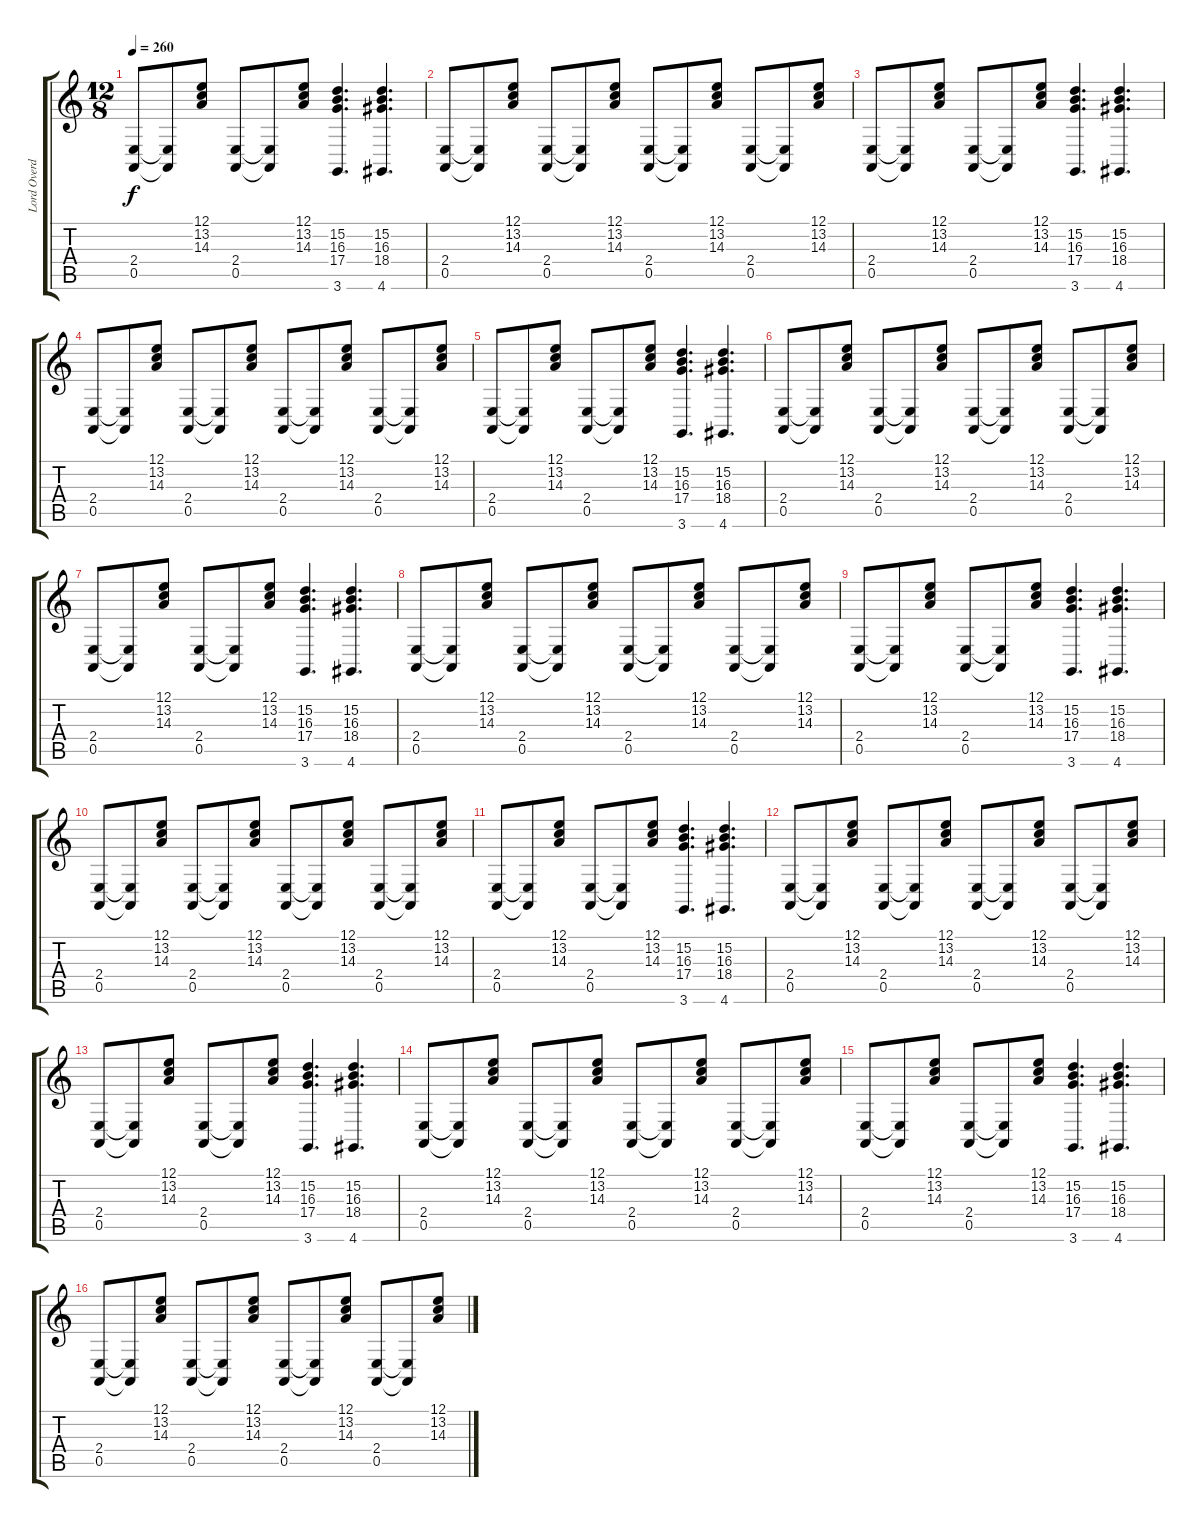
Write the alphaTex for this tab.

\track ("Lord Overdub" "Lord Overd") {instrument drawbarorgan}
\staff {score tabs}
\tuning (E4 B3 G3 D3 A2 E2) {hide}
\ts (12 8)
\tempo 260
\clef g2
\ks c
(2.4 0.5).8{dy f} (2.4{t} 0.5{t}).8 (12.1 13.2 14.3).8 (2.4 0.5).8 (2.4{t} 0.5{t}).8 (12.1 13.2 14.3).8 (15.2 16.3 17.4 3.6).4{d} (15.2 16.3 18.4 4.6).4{d} |
(2.4 0.5).8 (2.4{t} 0.5{t}).8 (12.1 13.2 14.3).8 (2.4 0.5).8 (2.4{t} 0.5{t}).8 (12.1 13.2 14.3).8 (2.4 0.5).8 (2.4{t} 0.5{t}).8 (12.1 13.2 14.3).8 (2.4 0.5).8 (2.4{t} 0.5{t}).8 (12.1 13.2 14.3).8 |
(2.4 0.5).8 (2.4{t} 0.5{t}).8 (12.1 13.2 14.3).8 (2.4 0.5).8 (2.4{t} 0.5{t}).8 (12.1 13.2 14.3).8 (15.2 16.3 17.4 3.6).4{d} (15.2 16.3 18.4 4.6).4{d} |
(2.4 0.5).8 (2.4{t} 0.5{t}).8 (12.1 13.2 14.3).8 (2.4 0.5).8 (2.4{t} 0.5{t}).8 (12.1 13.2 14.3).8 (2.4 0.5).8 (2.4{t} 0.5{t}).8 (12.1 13.2 14.3).8 (2.4 0.5).8 (2.4{t} 0.5{t}).8 (12.1 13.2 14.3).8 |
(2.4 0.5).8 (2.4{t} 0.5{t}).8 (12.1 13.2 14.3).8 (2.4 0.5).8 (2.4{t} 0.5{t}).8 (12.1 13.2 14.3).8 (15.2 16.3 17.4 3.6).4{d} (15.2 16.3 18.4 4.6).4{d} |
(2.4 0.5).8 (2.4{t} 0.5{t}).8 (12.1 13.2 14.3).8 (2.4 0.5).8 (2.4{t} 0.5{t}).8 (12.1 13.2 14.3).8 (2.4 0.5).8 (2.4{t} 0.5{t}).8 (12.1 13.2 14.3).8 (2.4 0.5).8 (2.4{t} 0.5{t}).8 (12.1 13.2 14.3).8 |
(2.4 0.5).8 (2.4{t} 0.5{t}).8 (12.1 13.2 14.3).8 (2.4 0.5).8 (2.4{t} 0.5{t}).8 (12.1 13.2 14.3).8 (15.2 16.3 17.4 3.6).4{d} (15.2 16.3 18.4 4.6).4{d} |
(2.4 0.5).8 (2.4{t} 0.5{t}).8 (12.1 13.2 14.3).8 (2.4 0.5).8 (2.4{t} 0.5{t}).8 (12.1 13.2 14.3).8 (2.4 0.5).8 (2.4{t} 0.5{t}).8 (12.1 13.2 14.3).8 (2.4 0.5).8 (2.4{t} 0.5{t}).8 (12.1 13.2 14.3).8 |
(2.4 0.5).8 (2.4{t} 0.5{t}).8 (12.1 13.2 14.3).8 (2.4 0.5).8 (2.4{t} 0.5{t}).8 (12.1 13.2 14.3).8 (15.2 16.3 17.4 3.6).4{d} (15.2 16.3 18.4 4.6).4{d} |
(2.4 0.5).8 (2.4{t} 0.5{t}).8 (12.1 13.2 14.3).8 (2.4 0.5).8 (2.4{t} 0.5{t}).8 (12.1 13.2 14.3).8 (2.4 0.5).8 (2.4{t} 0.5{t}).8 (12.1 13.2 14.3).8 (2.4 0.5).8 (2.4{t} 0.5{t}).8 (12.1 13.2 14.3).8 |
(2.4 0.5).8 (2.4{t} 0.5{t}).8 (12.1 13.2 14.3).8 (2.4 0.5).8 (2.4{t} 0.5{t}).8 (12.1 13.2 14.3).8 (15.2 16.3 17.4 3.6).4{d} (15.2 16.3 18.4 4.6).4{d} |
(2.4 0.5).8 (2.4{t} 0.5{t}).8 (12.1 13.2 14.3).8 (2.4 0.5).8 (2.4{t} 0.5{t}).8 (12.1 13.2 14.3).8 (2.4 0.5).8 (2.4{t} 0.5{t}).8 (12.1 13.2 14.3).8 (2.4 0.5).8 (2.4{t} 0.5{t}).8 (12.1 13.2 14.3).8 |
(2.4 0.5).8 (2.4{t} 0.5{t}).8 (12.1 13.2 14.3).8 (2.4 0.5).8 (2.4{t} 0.5{t}).8 (12.1 13.2 14.3).8 (15.2 16.3 17.4 3.6).4{d} (15.2 16.3 18.4 4.6).4{d} |
(2.4 0.5).8 (2.4{t} 0.5{t}).8 (12.1 13.2 14.3).8 (2.4 0.5).8 (2.4{t} 0.5{t}).8 (12.1 13.2 14.3).8 (2.4 0.5).8 (2.4{t} 0.5{t}).8 (12.1 13.2 14.3).8 (2.4 0.5).8 (2.4{t} 0.5{t}).8 (12.1 13.2 14.3).8 |
(2.4 0.5).8 (2.4{t} 0.5{t}).8 (12.1 13.2 14.3).8 (2.4 0.5).8 (2.4{t} 0.5{t}).8 (12.1 13.2 14.3).8 (15.2 16.3 17.4 3.6).4{d} (15.2 16.3 18.4 4.6).4{d} |
(2.4 0.5).8 (2.4{t} 0.5{t}).8 (12.1 13.2 14.3).8 (2.4 0.5).8 (2.4{t} 0.5{t}).8 (12.1 13.2 14.3).8 (2.4 0.5).8 (2.4{t} 0.5{t}).8 (12.1 13.2 14.3).8 (2.4 0.5).8 (2.4{t} 0.5{t}).8 (12.1 13.2 14.3).8
